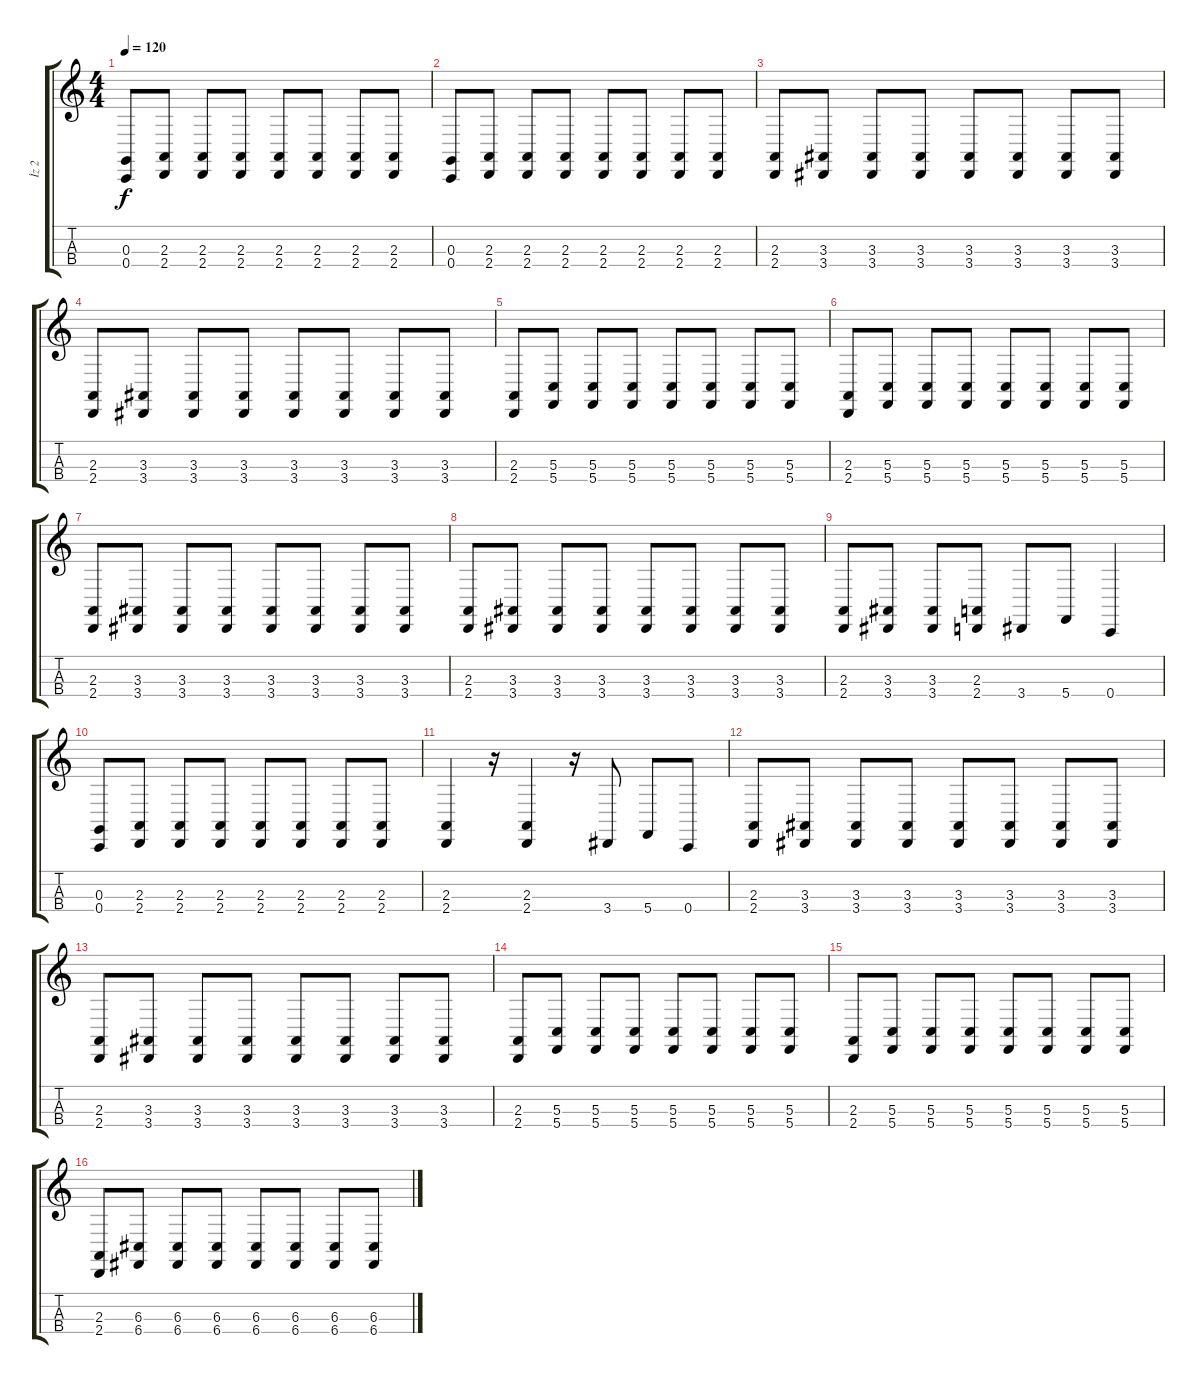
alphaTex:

\track ("İz 2" "İz 2") {instrument cello}
\staff {score tabs}
\tuning (A3 D3 G2 C2) {hide}
\ts (4 4)
\tempo 120
\clef g2
\ks c
(0.3 0.4).8{dy f} (2.3 2.4).8 (2.3 2.4).8 (2.3 2.4).8 (2.3 2.4).8 (2.3 2.4).8 (2.3 2.4).8 (2.3 2.4).8 |
(0.3 0.4).8 (2.3 2.4).8 (2.3 2.4).8 (2.3 2.4).8 (2.3 2.4).8 (2.3 2.4).8 (2.3 2.4).8 (2.3 2.4).8 |
(2.3 2.4).8 (3.3 3.4).8 (3.3 3.4).8 (3.3 3.4).8 (3.3 3.4).8 (3.3 3.4).8 (3.3 3.4).8 (3.3 3.4).8 |
(2.3 2.4).8 (3.3 3.4).8 (3.3 3.4).8 (3.3 3.4).8 (3.3 3.4).8 (3.3 3.4).8 (3.3 3.4).8 (3.3 3.4).8 |
(2.3 2.4).8 (5.3 5.4).8 (5.3 5.4).8 (5.3 5.4).8 (5.3 5.4).8 (5.3 5.4).8 (5.3 5.4).8 (5.3 5.4).8 |
(2.3 2.4).8 (5.3 5.4).8 (5.3 5.4).8 (5.3 5.4).8 (5.3 5.4).8 (5.3 5.4).8 (5.3 5.4).8 (5.3 5.4).8 |
(2.3 2.4).8 (3.3 3.4).8 (3.3 3.4).8 (3.3 3.4).8 (3.3 3.4).8 (3.3 3.4).8 (3.3 3.4).8 (3.3 3.4).8 |
(2.3 2.4).8 (3.3 3.4).8 (3.3 3.4).8 (3.3 3.4).8 (3.3 3.4).8 (3.3 3.4).8 (3.3 3.4).8 (3.3 3.4).8 |
(2.3 2.4).8 (3.3 3.4).8 (3.3 3.4).8 (2.3 2.4).8 3.4.8 5.4.8 0.4.4 |
(0.3 0.4).8 (2.3 2.4).8 (2.3 2.4).8 (2.3 2.4).8 (2.3 2.4).8 (2.3 2.4).8 (2.3 2.4).8 (2.3 2.4).8 |
(2.3 2.4).4 r.16 (2.3 2.4).4 r.16 3.4.8 5.4.8 0.4.8 |
(2.3 2.4).8 (3.3 3.4).8 (3.3 3.4).8 (3.3 3.4).8 (3.3 3.4).8 (3.3 3.4).8 (3.3 3.4).8 (3.3 3.4).8 |
(2.3 2.4).8 (3.3 3.4).8 (3.3 3.4).8 (3.3 3.4).8 (3.3 3.4).8 (3.3 3.4).8 (3.3 3.4).8 (3.3 3.4).8 |
(2.3 2.4).8 (5.3 5.4).8 (5.3 5.4).8 (5.3 5.4).8 (5.3 5.4).8 (5.3 5.4).8 (5.3 5.4).8 (5.3 5.4).8 |
(2.3 2.4).8 (5.3 5.4).8 (5.3 5.4).8 (5.3 5.4).8 (5.3 5.4).8 (5.3 5.4).8 (5.3 5.4).8 (5.3 5.4).8 |
(2.3 2.4).8 (6.3 6.4).8 (6.3 6.4).8 (6.3 6.4).8 (6.3 6.4).8 (6.3 6.4).8 (6.3 6.4).8 (6.3 6.4).8
